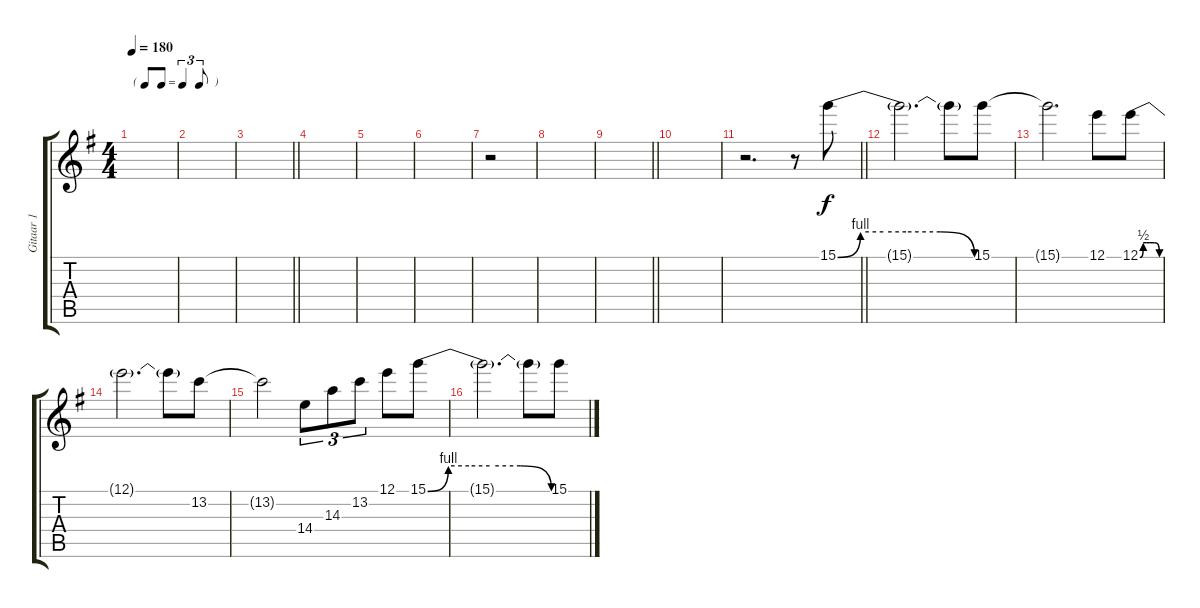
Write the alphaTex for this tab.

\track ("Gitaar 1" "Gitaar 1") {instrument overdrivenguitar}
\staff {score tabs}
\tuning (E4 B3 G3 D3 A2 E2) {hide}
\ts (4 4)
\tf triplet8th
\tempo 180
\clef g2
\ks eminor
|
|
\barLineRight lightlight
|
|
|
|
r.2 |
|
\barLineRight lightlight
|
|
\barLineRight lightlight
r.2{d} r.8 15.1{be (custom 0 0 10 4 20 4 30 4 45 4 60 0)}.8 |
15.1{t}.2{d} 15.1{t}.8 15.1.8 |
15.1{t}.2{d} 12.1.8 12.1{be (custom 0 0 10 2 20 2 30 2 45 2 60 0)}.8 |
12.1{t}.2{d} 12.1{t}.8 13.2.8 |
13.2{t}.2 14.4.8{tu (3 2)} 14.3.8{tu (3 2)} 13.2.8{tu (3 2)} 12.1.8 15.1{be (custom 0 0 10 4 20 4 30 4 45 4 60 0)}.8 |
15.1{t}.2{d} 15.1{t}.8 15.1.8
